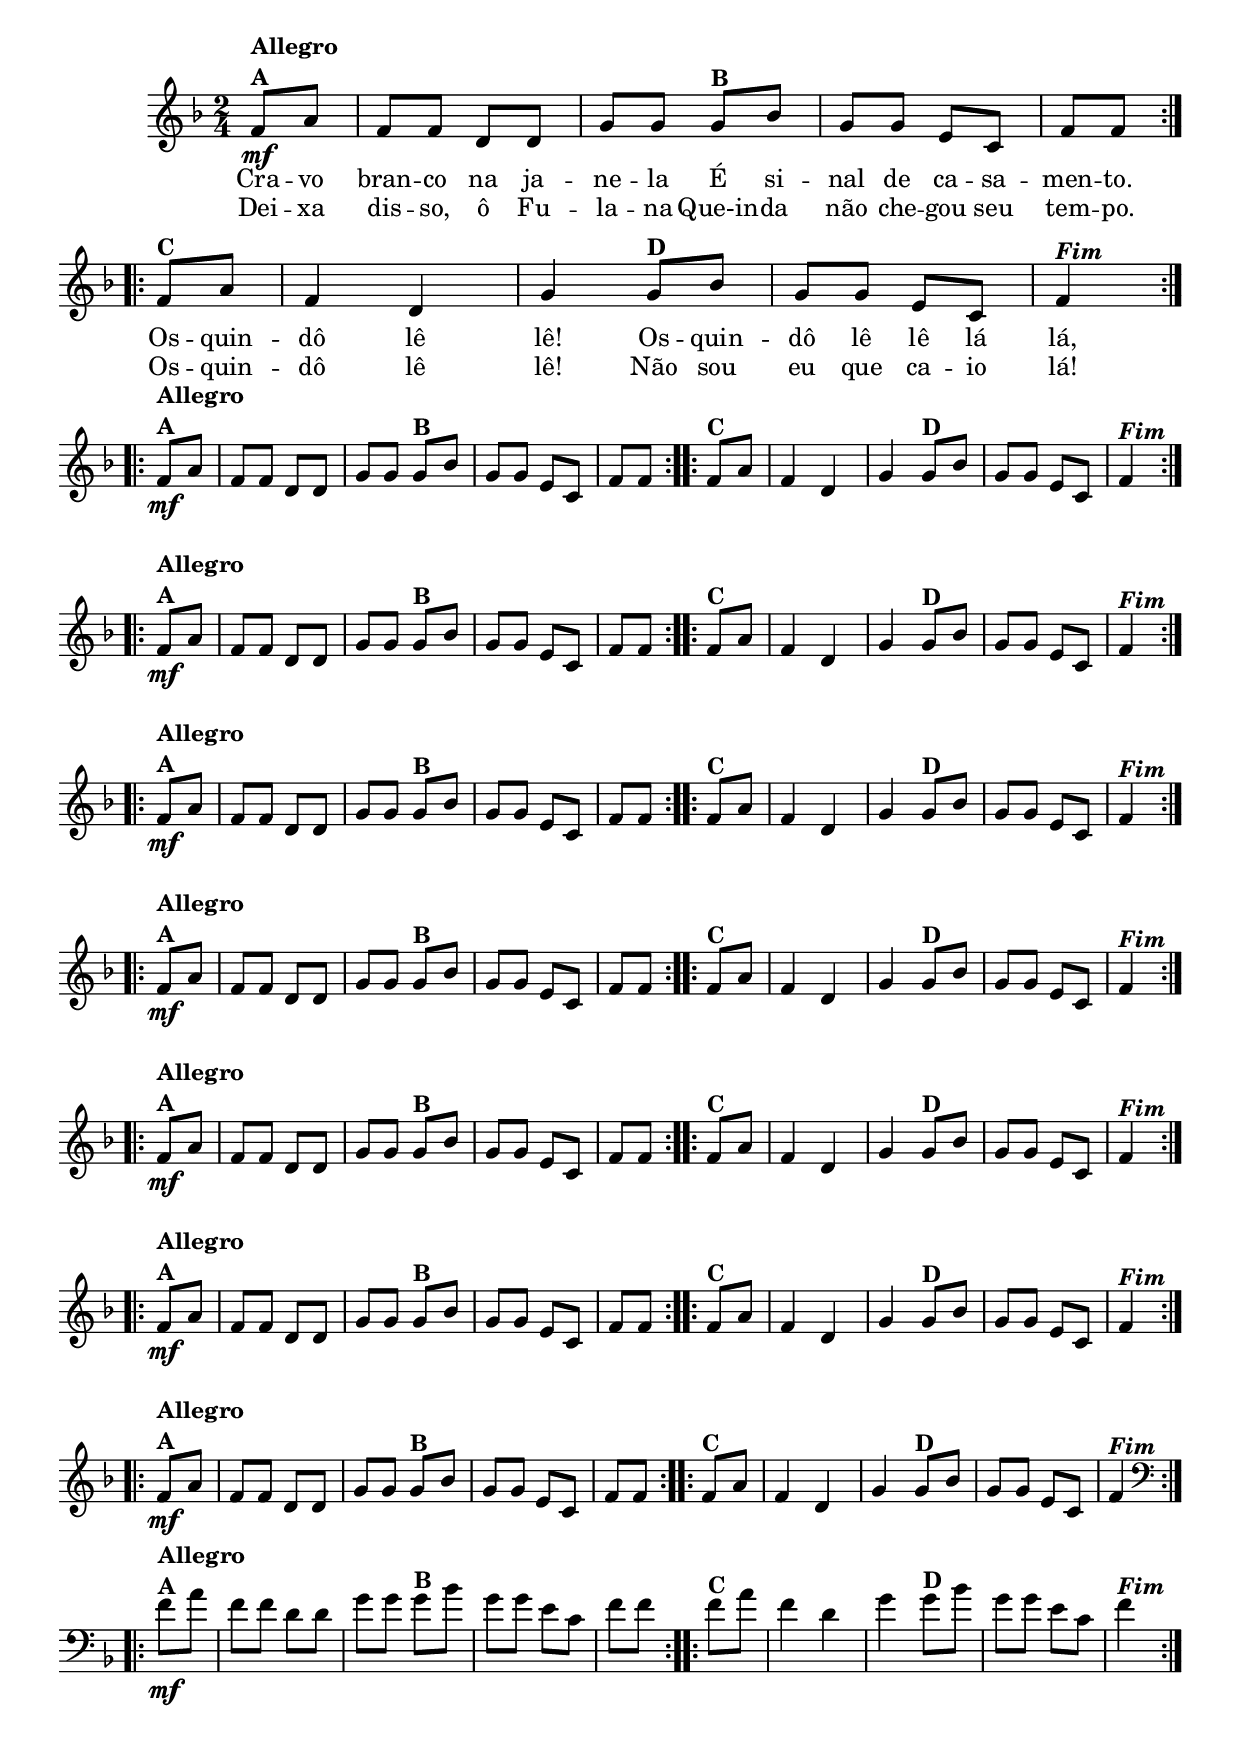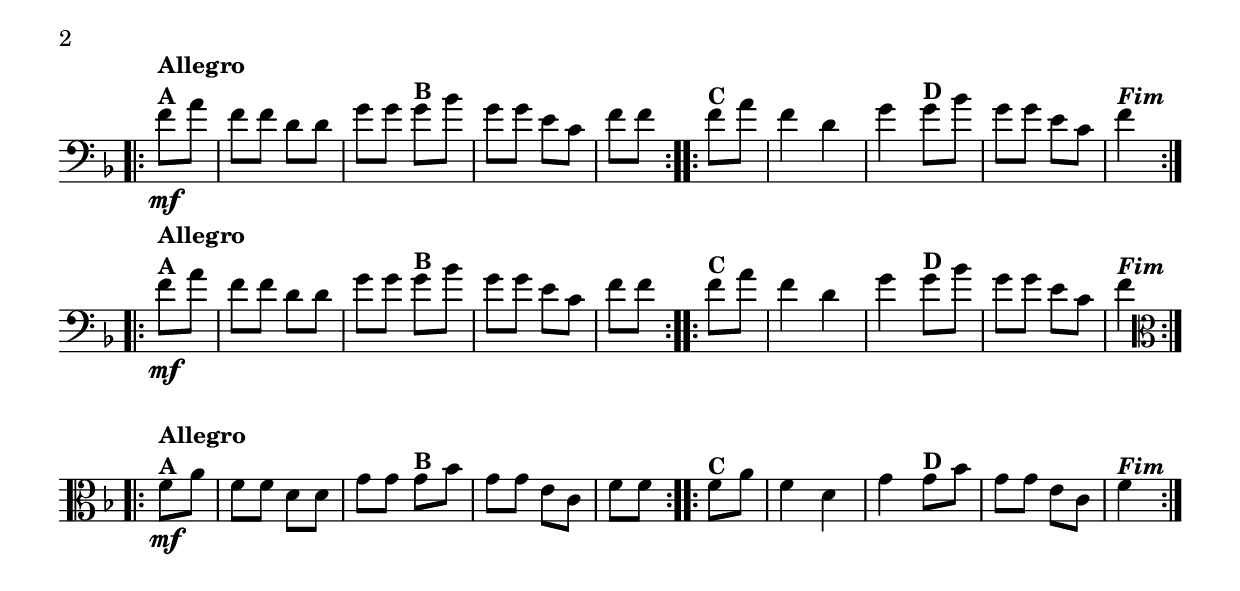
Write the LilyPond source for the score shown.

% -*- coding: utf-8 -*-

\version "2.16.0"

%%#(set-global-staff-size 16)

                                %\header {title = "Cravo branco na janela"}

<<
  \override Score.BarNumber #'transparent = ##t

  \context Voice = melody \relative c' {


    \override Staff.TimeSignature #'style = #'()
    \time 2/4
    \key f \major
    \partial 8*2

                                % CLARINETE

    \tag #'cl {

      \repeat volta 2 {
	f8\mf^\markup {\column {\bold {Allegro  A}}} a 
	f f d d g g 
	g8^\markup {\bold B} bes g g e c f f 


      }


      \context Voice = verse {

        \repeat volta 2 {
          f8^\markup {\bold C} a f4 d g
          g8^\markup {\bold D} bes g g e c f4^\markup  { \italic \bold Fim  }

	}
        \break

      }


    }

                                % FLAUTA

    \tag #'fl {

      \repeat volta 2 {
	f8\mf^\markup {\column {\bold {Allegro  A}}} a 
	f f d d g g 
	g8^\markup {\bold B} bes g g e c f f 


      }


      \context Voice = verse {

        \repeat volta 2 {
          f8^\markup {\bold C} a f4 d g
          g8^\markup {\bold D} bes g g e c f4^\markup  { \italic \bold Fim  }

	}
        \break

      }


    }

                                % OBOÉ

    \tag #'ob {

      \repeat volta 2 {
	f8\mf^\markup {\column {\bold {Allegro  A}}} a 
	f f d d g g 
	g8^\markup {\bold B} bes g g e c f f 


      }


      \context Voice = verse {

        \repeat volta 2 {
          f8^\markup {\bold C} a f4 d g
          g8^\markup {\bold D} bes g g e c f4^\markup  { \italic \bold Fim  }

	}
        \break

      }


    }

                                % SAX ALTO

    \tag #'saxa {

      \repeat volta 2 {
	f8\mf^\markup {\column {\bold {Allegro  A}}} a 
	f f d d g g 
	g8^\markup {\bold B} bes g g e c f f 


      }


      \context Voice = verse {

        \repeat volta 2 {
          f8^\markup {\bold C} a f4 d g
          g8^\markup {\bold D} bes g g e c f4^\markup  { \italic \bold Fim  }

	}
        \break

      }


    }

                                % SAX TENOR

    \tag #'saxt {

      \repeat volta 2 {
	f8\mf^\markup {\column {\bold {Allegro  A}}} a 
	f f d d g g 
	g8^\markup {\bold B} bes g g e c f f 


      }


      \context Voice = verse {

        \repeat volta 2 {
          f8^\markup {\bold C} a f4 d g
          g8^\markup {\bold D} bes g g e c f4^\markup  { \italic \bold Fim  }

	}
        \break

      }


    }

                                % SAX GENES

    \tag #'saxg {

      \repeat volta 2 {
	f8\mf^\markup {\column {\bold {Allegro  A}}} a 
	f f d d g g 
	g8^\markup {\bold B} bes g g e c f f 


      }


      \context Voice = verse {

        \repeat volta 2 {
          f8^\markup {\bold C} a f4 d g
          g8^\markup {\bold D} bes g g e c f4^\markup  { \italic \bold Fim  }

	}
        \break

      }


    }

                                % TROMPETE

    \tag #'tpt {

      \repeat volta 2 {
	f8\mf^\markup {\column {\bold {Allegro  A}}} a 
	f f d d g g 
	g8^\markup {\bold B} bes g g e c f f 


      }


      \context Voice = verse {

        \repeat volta 2 {
          f8^\markup {\bold C} a f4 d g
          g8^\markup {\bold D} bes g g e c f4^\markup  { \italic \bold Fim  }

	}
        \break

      }


    }

                                % TROMPA

    \tag #'tpa {

      \repeat volta 2 {
	f8\mf^\markup {\column {\bold {Allegro  A}}} a 
	f f d d g g 
	g8^\markup {\bold B} bes g g e c f f 


      }


      \context Voice = verse {

        \repeat volta 2 {
          f8^\markup {\bold C} a f4 d g
          g8^\markup {\bold D} bes g g e c f4^\markup  { \italic \bold Fim  }

	}
        \break

      }


    }


                                % TROMBONE

    \tag #'tbn {
      \clef bass

      \repeat volta 2 {
	f8\mf^\markup {\column {\bold {Allegro  A}}} a 
	f f d d g g 
	g8^\markup {\bold B} bes g g e c f f 


      }


      \context Voice = verse {

        \repeat volta 2 {
          f8^\markup {\bold C} a f4 d g
          g8^\markup {\bold D} bes g g e c f4^\markup  { \italic \bold Fim  }

	}
        \break

      }


    }

                                % TUBA MIB

    \tag #'tbamib {
      \clef bass

      \repeat volta 2 {
	f8\mf^\markup {\column {\bold {Allegro  A}}} a 
	f f d d g g 
	g8^\markup {\bold B} bes g g e c f f 


      }


      \context Voice = verse {

        \repeat volta 2 {
          f8^\markup {\bold C} a f4 d g
          g8^\markup {\bold D} bes g g e c f4^\markup  { \italic \bold Fim  }

	}
        \break

      }


    }

                                % TUBA SIB

    \tag #'tbasib {
      \clef bass

      \repeat volta 2 {
	f8\mf^\markup {\column {\bold {Allegro  A}}} a 
	f f d d g g 
	g8^\markup {\bold B} bes g g e c f f 


      }


      \context Voice = verse {

        \repeat volta 2 {
          f8^\markup {\bold C} a f4 d g
          g8^\markup {\bold D} bes g g e c f4^\markup  { \italic \bold Fim  }

	}
        \break

      }


    }

                                % VIOLA

    \tag #'vla {
      \clef alto

      \repeat volta 2 {
	f8\mf^\markup {\column {\bold {Allegro  A}}} a 
	f f d d g g 
	g8^\markup {\bold B} bes g g e c f f 


      }


      \context Voice = verse {

        \repeat volta 2 {
          f8^\markup {\bold C} a f4 d g
          g8^\markup {\bold D} bes g g e c f4^\markup  { \italic \bold Fim  }

	}
        \break

      }


    }




                                % FINAL


  }

  \lyricsto melody \context Lyrics = mainlyrics \lyricmode {
    
    Cra8 -- vo bran -- co na ja  -- ne -- la
    É si -- nal de ca  -- sa -- men -- to.
  }

  \lyricsto melody \context Lyrics = repeatlyrics \lyricmode {

    Dei -- xa dis8 -- so, ô Fu -- la -- na
    Que-in -- da não che -- gou seu tem -- po.
  }

  \lyricsto verse \context Lyrics = mainlyrics \lyricmode {

    
    Os8 -- quin -- dô4 lê lê!
    Os8 -- quin -- dô lê lê lá lá,4 
  }

  \lyricsto verse \context Lyrics = repeatlyrics \lyricmode {

    Os8 -- quin -- dô4 lê lê!
    Não8 sou eu que ca -- io lá!
    \break
  }
  
>>


